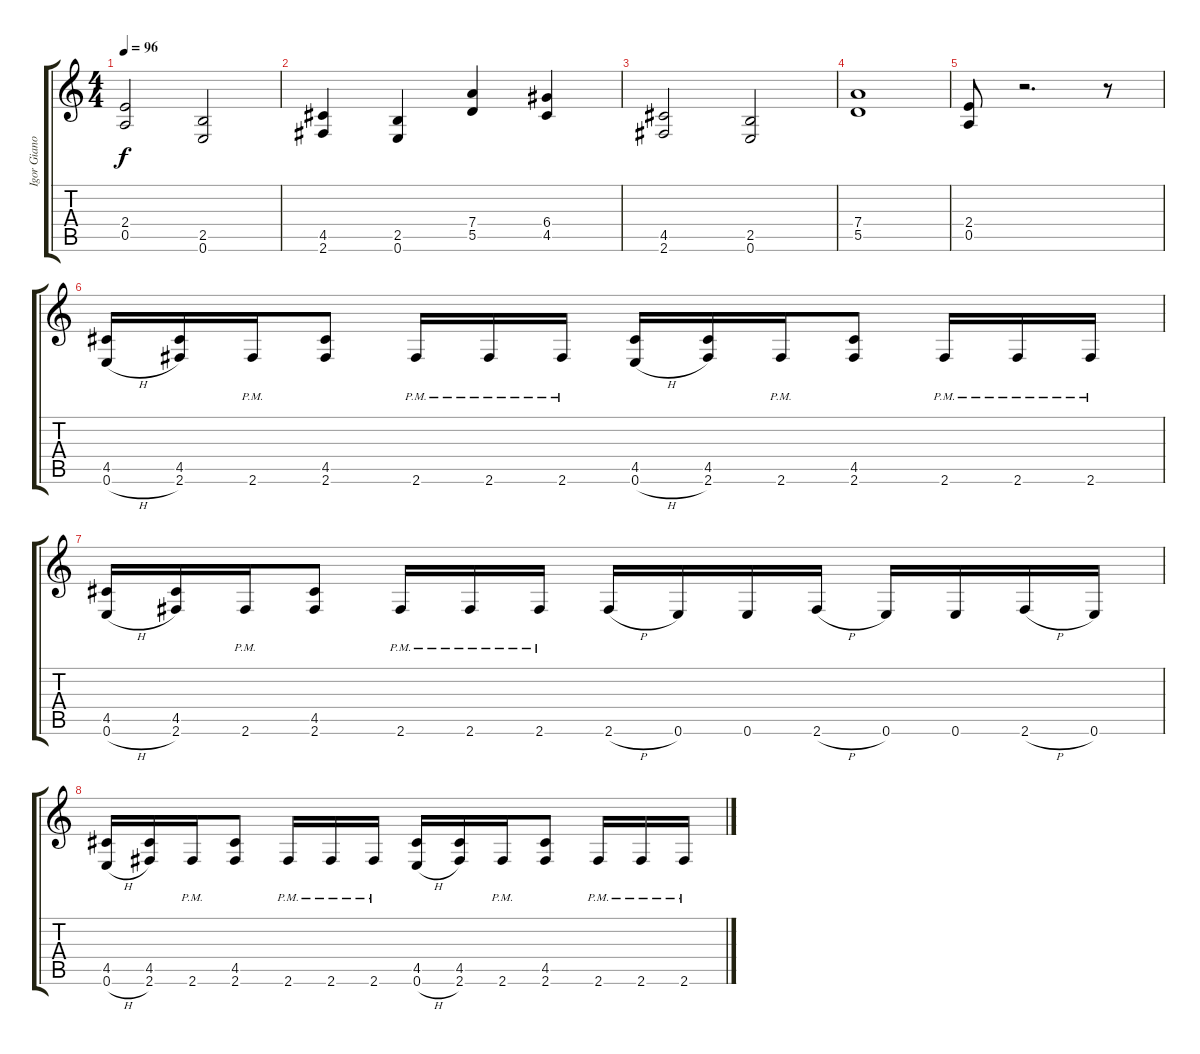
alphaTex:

\track ("Igor Gianola" "Igor Giano") {instrument distortionguitar}
\staff {score tabs}
\tuning (E4 B3 G3 D3 A2 E2) {hide}
\ts (4 4)
\tempo 96
\clef g2
\ks c
(2.4 0.5).2{dy f} (2.5 0.6).2 |
(4.5 2.6).4 (2.5 0.6).4 (7.4 5.5).4 (6.4 4.5).4 |
(4.5 2.6).2 (2.5 0.6).2 |
(7.4 5.5).1 |
(2.4 0.5).8 r.2{d} r.8 |
(4.5 0.6{h}).16 (4.5 2.6).16 2.6{pm}.16 (4.5 2.6).8 2.6{pm}.16 2.6{pm}.16 2.6{pm}.16 (4.5 0.6{h}).16 (4.5 2.6).16 2.6{pm}.16 (4.5 2.6).8 2.6{pm}.16 2.6{pm}.16 2.6{pm}.16 |
(4.5 0.6{h}).16 (4.5 2.6).16 2.6{pm}.16 (4.5 2.6).8 2.6{pm}.16 2.6{pm}.16 2.6{pm}.16 2.6{h}.16 0.6.16 0.6.16 2.6{h}.16 0.6.16 0.6.16 2.6{h}.16 0.6.16 |
(4.5 0.6{h}).16 (4.5 2.6).16 2.6{pm}.16 (4.5 2.6).8 2.6{pm}.16 2.6{pm}.16 2.6{pm}.16 (4.5 0.6{h}).16 (4.5 2.6).16 2.6{pm}.16 (4.5 2.6).8 2.6{pm}.16 2.6{pm}.16 2.6{pm}.16
